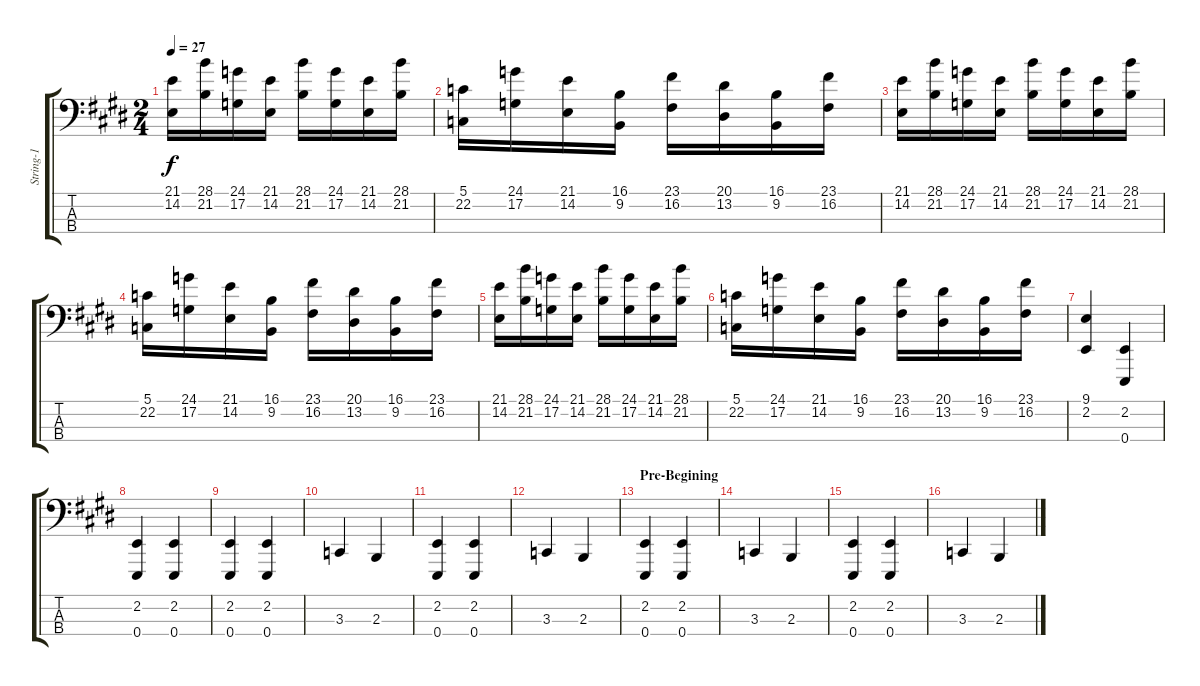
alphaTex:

\track ("String-1" "String-1") {instrument stringensemble2}
\staff {score tabs}
\tuning (G2 D2 A1 E1) {hide}
\ts (2 4)
\tempo 27
\clef f4
\ks c#minor
(21.1 14.2).16{dy f} (28.1 21.2).16 (24.1 17.2).16 (21.1 14.2).16 (28.1 21.2).16 (24.1 17.2).16 (21.1 14.2).16 (28.1 21.2).16 |
(5.1 22.2).16 (24.1 17.2).16 (21.1 14.2).16 (16.1 9.2).16 (23.1 16.2).16 (20.1 13.2).16 (16.1 9.2).16 (23.1 16.2).16 |
(21.1 14.2).16 (28.1 21.2).16 (24.1 17.2).16 (21.1 14.2).16 (28.1 21.2).16 (24.1 17.2).16 (21.1 14.2).16 (28.1 21.2).16 |
(5.1 22.2).16 (24.1 17.2).16 (21.1 14.2).16 (16.1 9.2).16 (23.1 16.2).16 (20.1 13.2).16 (16.1 9.2).16 (23.1 16.2).16 |
(21.1 14.2).16 (28.1 21.2).16 (24.1 17.2).16 (21.1 14.2).16 (28.1 21.2).16 (24.1 17.2).16 (21.1 14.2).16 (28.1 21.2).16 |
(5.1 22.2).16 (24.1 17.2).16 (21.1 14.2).16 (16.1 9.2).16 (23.1 16.2).16 (20.1 13.2).16 (16.1 9.2).16 (23.1 16.2).16 |
(9.1 2.2).4 (2.2 0.4).4 |
(2.2 0.4).4 (2.2 0.4).4 |
\section ("" "")
(2.2 0.4).4 (2.2 0.4).4 |
3.3.4 2.3.4 |
(2.2 0.4).4 (2.2 0.4).4 |
3.3.4 2.3.4 |
\section ("" "Pre-Begining")
(2.2 0.4).4 (2.2 0.4).4 |
3.3.4 2.3.4 |
(2.2 0.4).4 (2.2 0.4).4 |
3.3.4 2.3.4
